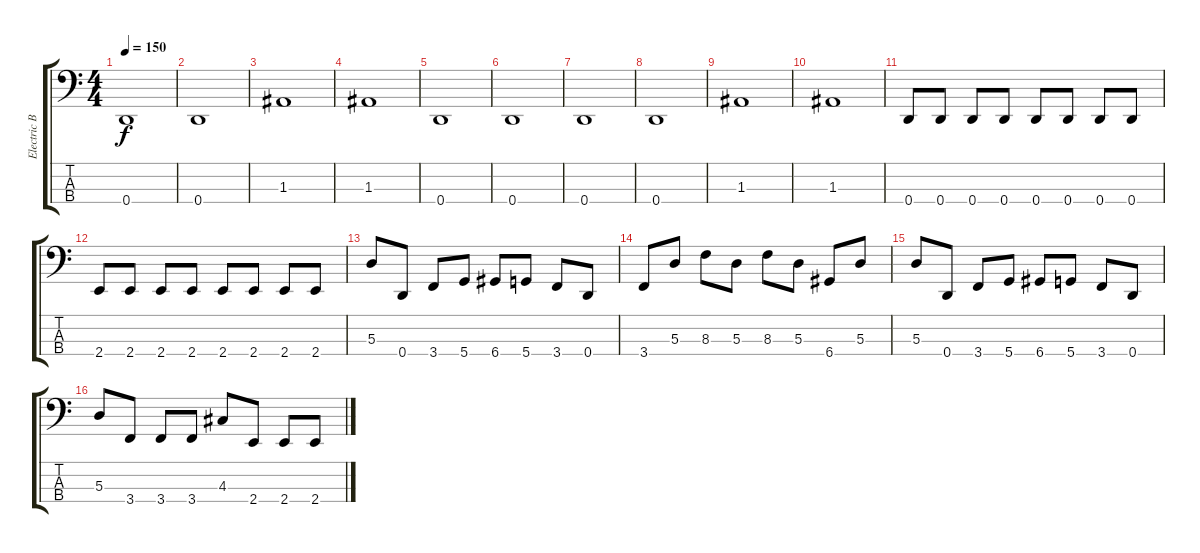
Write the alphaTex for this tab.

\track ("Electric Bass" "Electric B") {instrument electricbassfinger}
\staff {score tabs}
\tuning (G2 D2 A1 D1) {hide}
\ts (4 4)
\tempo 150
\clef f4
\ks c
0.4.1{dy f} |
0.4.1 |
1.3.1 |
1.3.1 |
0.4.1 |
0.4.1 |
0.4.1 |
0.4.1 |
1.3.1 |
1.3.1 |
0.4.8 0.4.8 0.4.8 0.4.8 0.4.8 0.4.8 0.4.8 0.4.8 |
2.4.8 2.4.8 2.4.8 2.4.8 2.4.8 2.4.8 2.4.8 2.4.8 |
5.3.8 0.4.8 3.4.8 5.4.8 6.4.8 5.4.8 3.4.8 0.4.8 |
3.4.8 5.3.8 8.3.8 5.3.8 8.3.8 5.3.8 6.4.8 5.3.8 |
5.3.8 0.4.8 3.4.8 5.4.8 6.4.8 5.4.8 3.4.8 0.4.8 |
5.3.8 3.4.8 3.4.8 3.4.8 4.3.8 2.4.8 2.4.8 2.4.8
